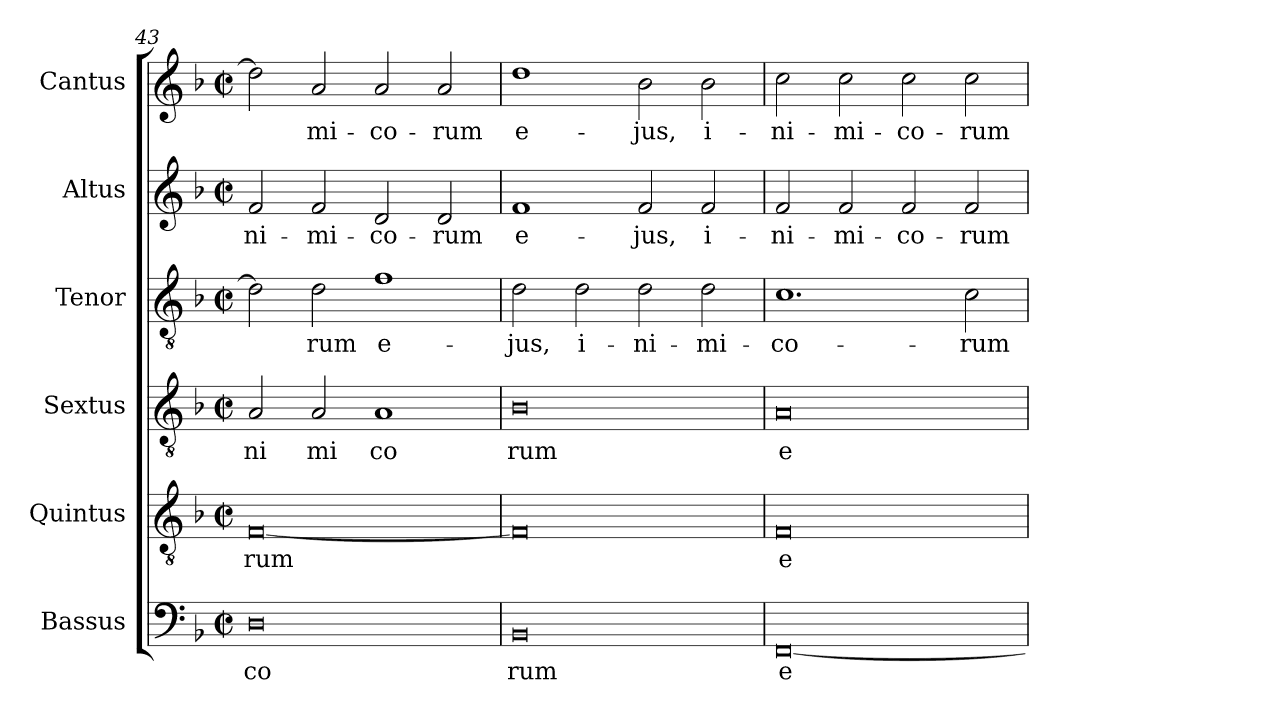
**kern	**text	**kern	**text	**kern	**text	**kern	**text	**kern	**text	**kern	**text
*part6	*part6	*part5	*part5	*part4	*part4	*part3	*part3	*part2	*part2	*part1	*part1
*staff6	*staff6	*staff5	*staff5	*staff4	*staff4	*staff3	*staff3	*staff2	*staff2	*staff1	*staff1
*I"Bassus	*	*I"Quintus	*	*I"Sextus	*	*I"Tenor	*	*I"Altus	*	*I"Cantus	*
*clefF4	*	*clefGv2	*	*clefGv2	*	*clefGv2	*	*clefG2	*	*clefG2	*
*k[b-]	*	*k[b-]	*	*k[b-]	*	*k[b-]	*	*k[b-]	*	*k[b-]	*
*F:	*	*F:	*	*F:	*	*F:	*	*F:	*	*F:	*
*M2/2	*	*M2/2	*	*M2/2	*	*M2/2	*	*M2/2	*	*M2/2	*
*met(c|)	*	*met(c|)	*	*met(c|)	*	*met(c|)	*	*met(c|)	*	*met(c|)	*
=43	=43	=43	=43	=43	=43	=43	=43	=43	=43	=43	=43
!	!LO:LY:b:cj	!	!LO:LY:b:cj	!	!LO:LY:b:cj	!	!LO:LY:b:cj	!	!LO:LY:b:cj	!	!LO:LY:b:cj
0D	co	[<0F	rum	2A/	ni	2d\]	--	2f/	-ni-	2dd\]	--
!	!	!	!	!	!LO:LY:b:cj	!	!LO:LY:b:cj	!	!LO:LY:b:cj	!	!LO:LY:b:cj
.	.	.	.	2A/	mi	2d\	-rum	2f/	-mi-	2a/	-mi-
!	!	!	!	!	!LO:LY:b:cj	!	!LO:LY:b:cj	!	!LO:LY:b:cj	!	!LO:LY:b:cj
.	.	.	.	1A	co	1f	e-	2d/	-co-	2a/	-co-
!	!	!	!	!	!	!	!	!	!LO:LY:b:cj	!	!LO:LY:b:cj
.	.	.	.	.	.	.	.	2d/	-rum	2a/	-rum
=44	=44	=44	=44	=44	=44	=44	=44	=44	=44	=44	=44
!	!LO:LY:b:cj	!	!LO:LY:b:cj	!	!LO:LY:b:cj	!	!LO:LY:b:cj	!	!LO:LY:b:cj	!	!LO:LY:b:cj
0BB-	rum	0F]	.	0B-	rum	2d\	-jus,	1f	e-	1dd	e-
!	!	!	!	!	!	!	!LO:LY:b:cj	!	!	!	!
.	.	.	.	.	.	2d\	i-	.	.	.	.
!	!	!	!	!	!	!	!LO:LY:b:cj	!	!LO:LY:b:cj	!	!LO:LY:b:cj
.	.	.	.	.	.	2d\	-ni-	2f/	-jus,	2b-\	-jus,
!	!	!	!	!	!	!	!LO:LY:b:cj	!	!LO:LY:b:cj	!	!LO:LY:b:cj
.	.	.	.	.	.	2d\	-mi-	2f/	i-	2b-\	i-
=45	=45	=45	=45	=45	=45	=45	=45	=45	=45	=45	=45
!	!LO:LY:b:cj	!	!LO:LY:b:cj	!	!LO:LY:b:cj	!	!LO:LY:b:cj	!	!LO:LY:b:cj	!	!LO:LY:b:cj
[<0FF	e	0F	e	0A	e	1.c	-co-	2f/	-ni-	2cc\	-ni-
!	!	!	!	!	!	!	!	!	!LO:LY:b:cj	!	!LO:LY:b:cj
.	.	.	.	.	.	.	.	2f/	-mi-	2cc\	-mi-
!	!	!	!	!	!	!	!	!	!LO:LY:b:cj	!	!LO:LY:b:cj
.	.	.	.	.	.	.	.	2f/	-co-	2cc\	-co-
!	!	!	!	!	!	!	!LO:LY:b:cj	!	!LO:LY:b:cj	!	!LO:LY:b:cj
.	.	.	.	.	.	2c\	-rum	2f/	-rum	2cc\	-rum
=	=	=	=	=	=	=	=	=	=	=	=
*-	*-	*-	*-	*-	*-	*-	*-	*-	*-	*-	*-
